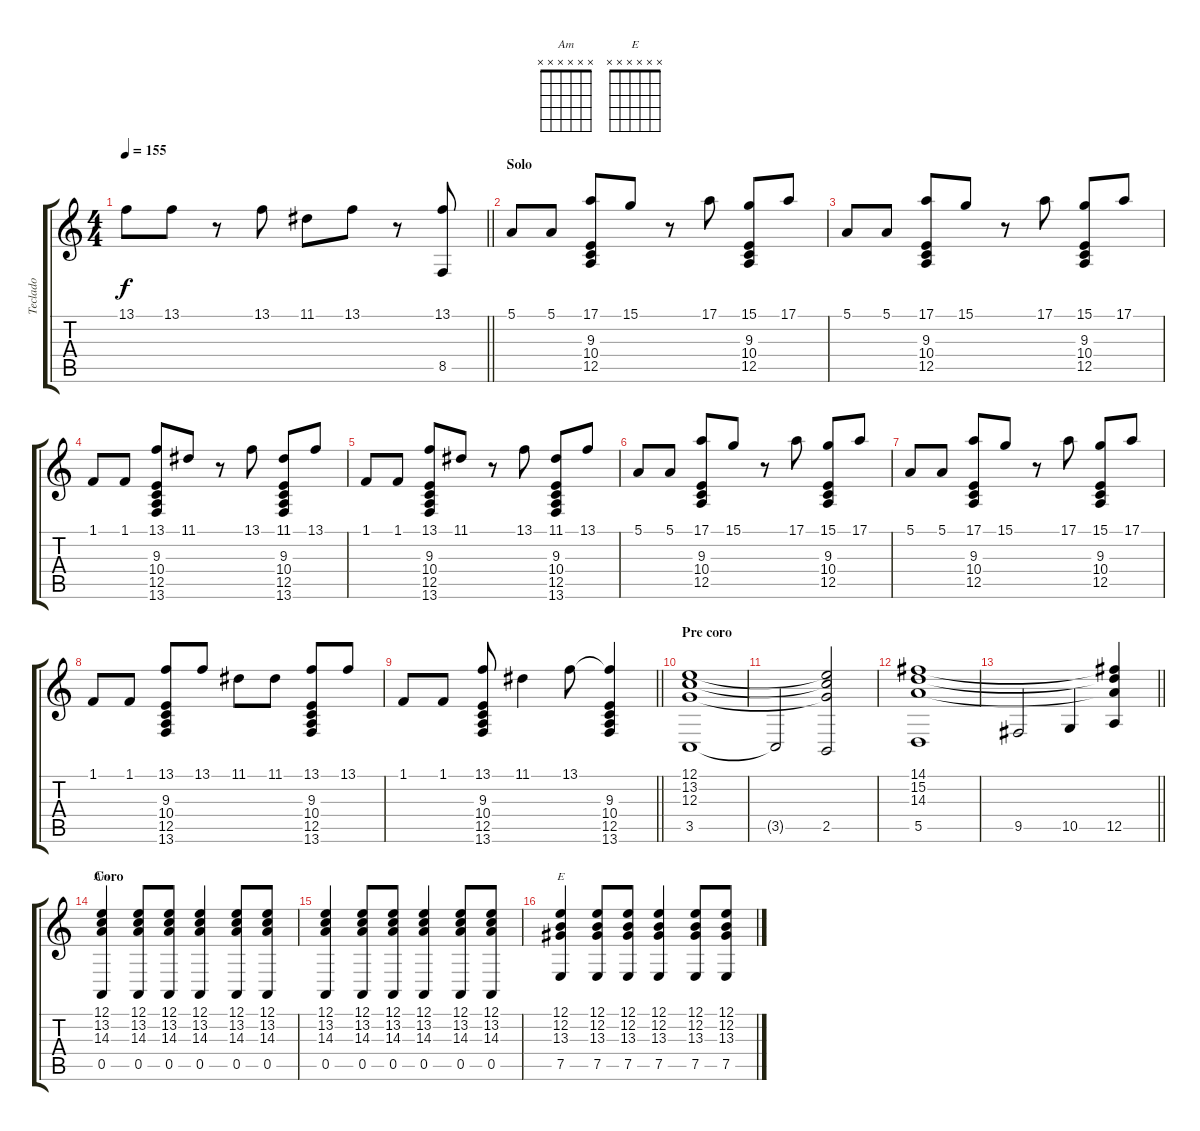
\track ("Teclado" "Teclado") {mute instrument rockorgan}
\staff {score tabs}
\tuning (E4 B3 G3 D3 A2 E2) {hide}
\chord ("Am" x x x x x x)
\chord ("E" x x x x x x)
\ts (4 4)
\tempo 155
\clef g2
\barLineRight lightlight
\ks c
13.1.8{dy f} 13.1.8 r.8 13.1.8 11.1.8 13.1.8 r.8 (13.1 8.5{t}).8 |
\section ("" "Solo")
5.1.8 5.1.8 (17.1 9.3 10.4 12.5).8 15.1.8 r.8 17.1.8 (15.1 9.3 10.4 12.5).8 17.1.8 |
5.1.8 5.1.8 (17.1 9.3 10.4 12.5).8 15.1.8 r.8 17.1.8 (15.1 9.3 10.4 12.5).8 17.1.8 |
1.1.8 1.1.8 (13.1 9.3 10.4 12.5 13.6).8 11.1.8 r.8 13.1.8 (11.1 9.3 10.4 12.5 13.6).8 13.1.8 |
1.1.8 1.1.8 (13.1 9.3 10.4 12.5 13.6).8 11.1.8 r.8 13.1.8 (11.1 9.3 10.4 12.5 13.6).8 13.1.8 |
5.1.8 5.1.8 (17.1 9.3 10.4 12.5).8 15.1.8 r.8 17.1.8 (15.1 9.3 10.4 12.5).8 17.1.8 |
5.1.8 5.1.8 (17.1 9.3 10.4 12.5).8 15.1.8 r.8 17.1.8 (15.1 9.3 10.4 12.5).8 17.1.8 |
1.1.8 1.1.8 (13.1 9.3 10.4 12.5 13.6).8 13.1.8 11.1.8 11.1.8 (13.1 9.3 10.4 12.5 13.6).8 13.1.8 |
\barLineRight lightlight
1.1.8 1.1.8 (13.1 9.3 10.4 12.5 13.6).8 11.1.4 13.1.8 (13.1{t} 9.3 10.4 12.5 13.6).4 |
\section ("" "Pre coro")
(12.1 13.2 12.3 3.5).1 |
3.5{t}.2 (12.1{t} 13.2{t} 12.3{t} 2.5).2 |
(14.1 15.2 14.3 5.5).1 |
\barLineRight lightlight
9.5.2 10.5.4 (14.1{t} 15.2{t} 14.3{t} 12.5).4 |
\section ("" "Coro")
(12.1 13.2 14.3 0.5).4{ch "Am"} (12.1 13.2 14.3 0.5).8 (12.1 13.2 14.3 0.5).8 (12.1 13.2 14.3 0.5).4 (12.1 13.2 14.3 0.5).8 (12.1 13.2 14.3 0.5).8 |
(12.1 13.2 14.3 0.5).4 (12.1 13.2 14.3 0.5).8 (12.1 13.2 14.3 0.5).8 (12.1 13.2 14.3 0.5).4 (12.1 13.2 14.3 0.5).8 (12.1 13.2 14.3 0.5).8 |
(12.1 12.2 13.3 7.5).4{ch "E"} (12.1 12.2 13.3 7.5).8 (12.1 12.2 13.3 7.5).8 (12.1 12.2 13.3 7.5).4 (12.1 12.2 13.3 7.5).8 (12.1 12.2 13.3 7.5).8
